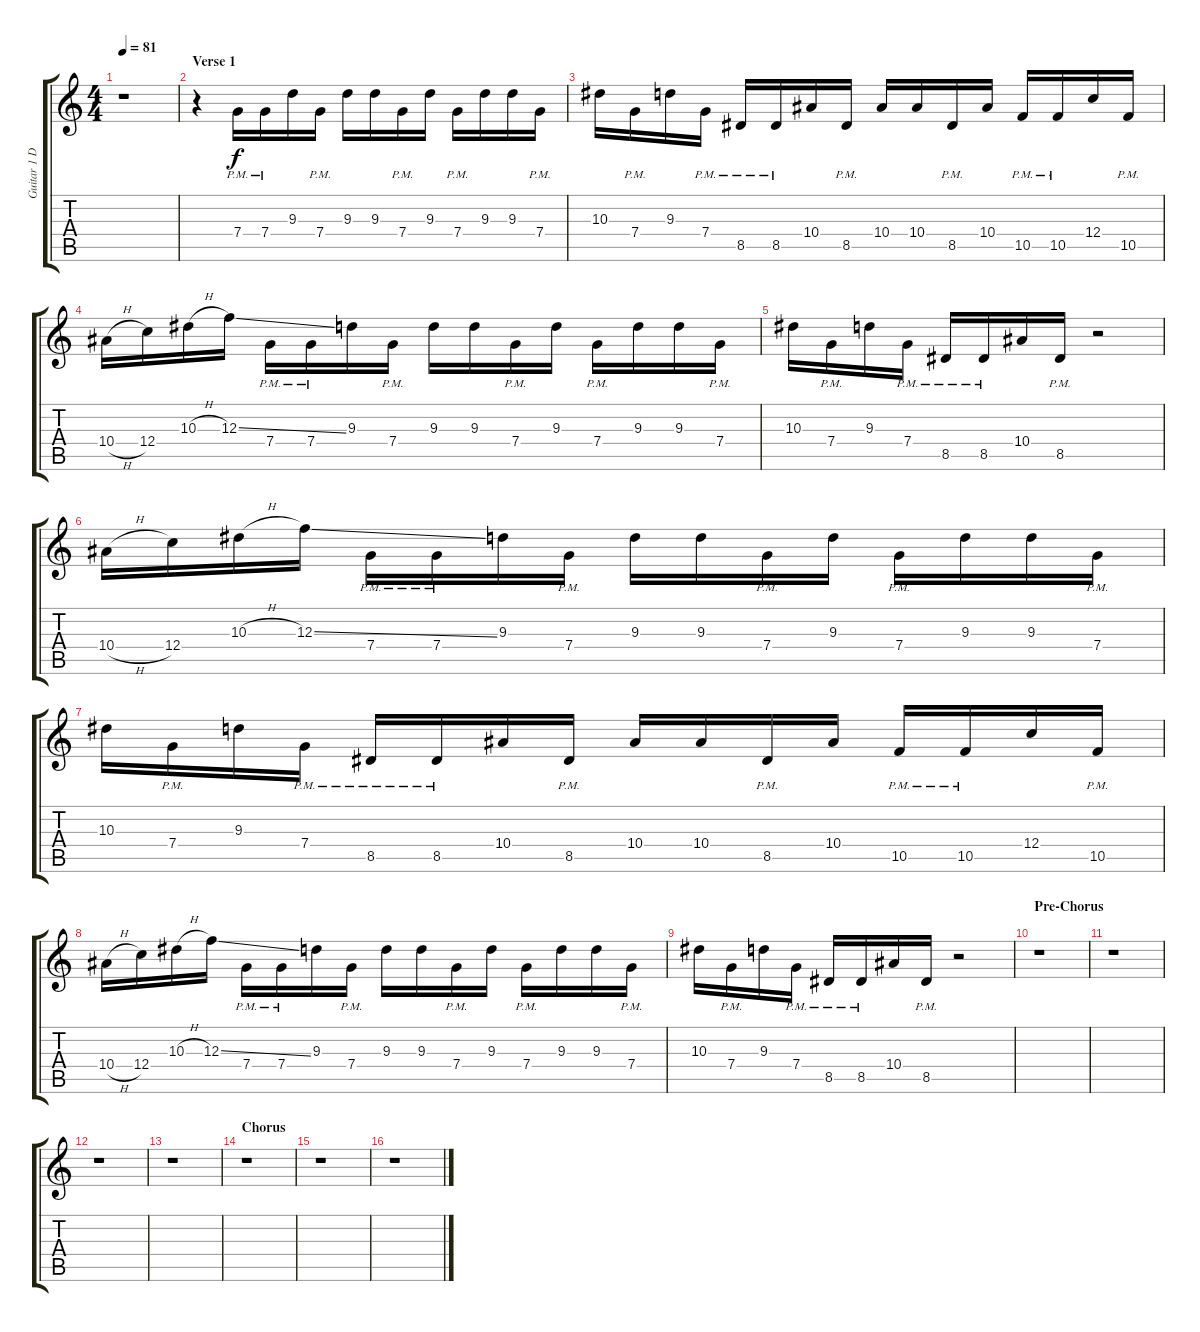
\track ("Guitar 1 Delay" "Guitar 1 D") {instrument electricguitarclean}
\staff {score tabs}
\tuning (D4 A3 F3 C3 G2 C2) {hide}
\ts (4 4)
\tempo 81
\clef g2
\ks c
r.1{dy f} |
\section ("" "Verse 1")
r.4 7.4{pm}.16 7.4{pm}.16 9.3.16 7.4{pm}.16 9.3.16 9.3.16 7.4{pm}.16 9.3.16 7.4{pm}.16 9.3.16 9.3.16 7.4{pm}.16 |
10.3.16 7.4{pm}.16 9.3.16 7.4{pm}.16 8.5{pm}.16 8.5{pm}.16 10.4.16 8.5{pm}.16 10.4.16 10.4.16 8.5{pm}.16 10.4.16 10.5{pm}.16 10.5{pm}.16 12.4.16 10.5{pm}.16 |
10.4{h}.16 12.4.16 10.3{h}.16 12.3{ss}.16 7.4{pm}.16 7.4{pm}.16 9.3.16 7.4{pm}.16 9.3.16 9.3.16 7.4{pm}.16 9.3.16 7.4{pm}.16 9.3.16 9.3.16 7.4{pm}.16 |
10.3.16 7.4{pm}.16 9.3.16 7.4{pm}.16 8.5{pm}.16 8.5{pm}.16 10.4.16 8.5{pm}.16 r.2 |
10.4{h}.16 12.4.16 10.3{h}.16 12.3{ss}.16 7.4{pm}.16 7.4{pm}.16 9.3.16 7.4{pm}.16 9.3.16 9.3.16 7.4{pm}.16 9.3.16 7.4{pm}.16 9.3.16 9.3.16 7.4{pm}.16 |
10.3.16 7.4{pm}.16 9.3.16 7.4{pm}.16 8.5{pm}.16 8.5{pm}.16 10.4.16 8.5{pm}.16 10.4.16 10.4.16 8.5{pm}.16 10.4.16 10.5{pm}.16 10.5{pm}.16 12.4.16 10.5{pm}.16 |
10.4{h}.16 12.4.16 10.3{h}.16 12.3{ss}.16 7.4{pm}.16 7.4{pm}.16 9.3.16 7.4{pm}.16 9.3.16 9.3.16 7.4{pm}.16 9.3.16 7.4{pm}.16 9.3.16 9.3.16 7.4{pm}.16 |
10.3.16 7.4{pm}.16 9.3.16 7.4{pm}.16 8.5{pm}.16 8.5{pm}.16 10.4.16 8.5{pm}.16 r.2 |
\section ("" "Pre-Chorus")
r.1 |
r.1 |
r.1 |
r.1 |
\section ("" "Chorus")
r.1 |
r.1 |
r.1
